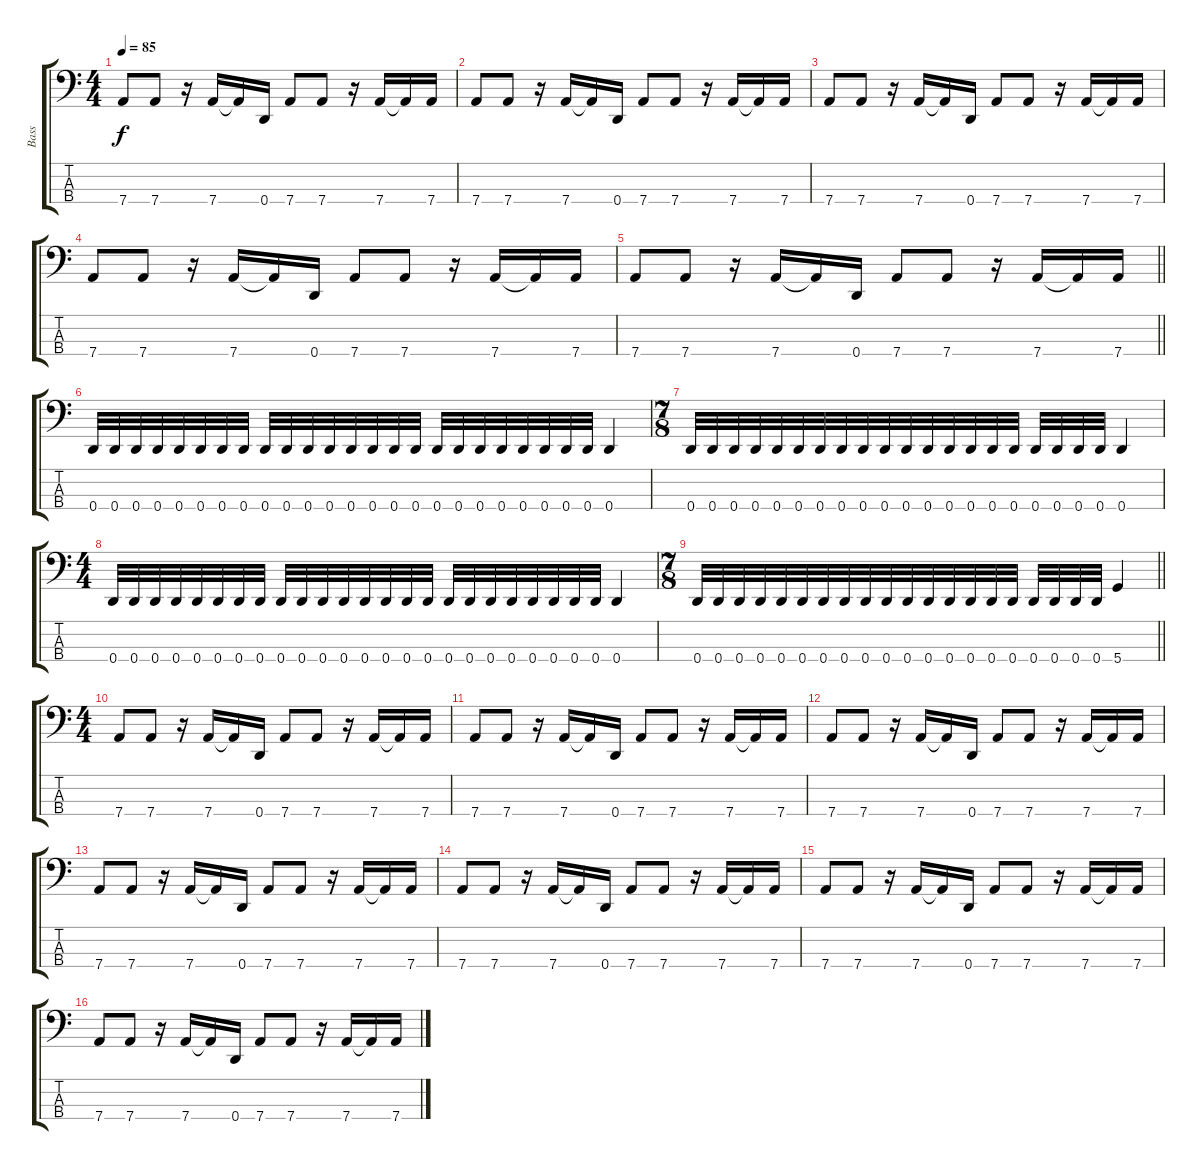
\track ("Bass" "Bass") {instrument electricbassfinger}
\staff {score tabs}
\tuning (F2 C2 G1 D1) {hide}
\ts (4 4)
\tempo 85
\clef f4
\ks c
7.4.8{dy f} 7.4.8 r.16 7.4.16 7.4{t}.16 0.4.16 7.4.8 7.4.8 r.16 7.4.16 7.4{t}.16 7.4.16 |
7.4.8 7.4.8 r.16 7.4.16 7.4{t}.16 0.4.16 7.4.8 7.4.8 r.16 7.4.16 7.4{t}.16 7.4.16 |
7.4.8 7.4.8 r.16 7.4.16 7.4{t}.16 0.4.16 7.4.8 7.4.8 r.16 7.4.16 7.4{t}.16 7.4.16 |
7.4.8 7.4.8 r.16 7.4.16 7.4{t}.16 0.4.16 7.4.8 7.4.8 r.16 7.4.16 7.4{t}.16 7.4.16 |
\barLineRight lightlight
7.4.8 7.4.8 r.16 7.4.16 7.4{t}.16 0.4.16 7.4.8 7.4.8 r.16 7.4.16 7.4{t}.16 7.4.16 |
\section ("" "")
0.4.32 0.4.32 0.4.32 0.4.32 0.4.32 0.4.32 0.4.32 0.4.32 0.4.32 0.4.32 0.4.32 0.4.32 0.4.32 0.4.32 0.4.32 0.4.32 0.4.32 0.4.32 0.4.32 0.4.32 0.4.32 0.4.32 0.4.32 0.4.32 0.4.4 |
\ts (7 8)
0.4.32 0.4.32 0.4.32 0.4.32 0.4.32 0.4.32 0.4.32 0.4.32 0.4.32 0.4.32 0.4.32 0.4.32 0.4.32 0.4.32 0.4.32 0.4.32 0.4.32 0.4.32 0.4.32 0.4.32 0.4.4 |
\ts (4 4)
0.4.32 0.4.32 0.4.32 0.4.32 0.4.32 0.4.32 0.4.32 0.4.32 0.4.32 0.4.32 0.4.32 0.4.32 0.4.32 0.4.32 0.4.32 0.4.32 0.4.32 0.4.32 0.4.32 0.4.32 0.4.32 0.4.32 0.4.32 0.4.32 0.4.4 |
\ts (7 8)
\barLineRight lightlight
0.4.32 0.4.32 0.4.32 0.4.32 0.4.32 0.4.32 0.4.32 0.4.32 0.4.32 0.4.32 0.4.32 0.4.32 0.4.32 0.4.32 0.4.32 0.4.32 0.4.32 0.4.32 0.4.32 0.4.32 5.4.4 |
\ts (4 4)
\section ("" "")
7.4.8 7.4.8 r.16 7.4.16 7.4{t}.16 0.4.16 7.4.8 7.4.8 r.16 7.4.16 7.4{t}.16 7.4.16 |
7.4.8 7.4.8 r.16 7.4.16 7.4{t}.16 0.4.16 7.4.8 7.4.8 r.16 7.4.16 7.4{t}.16 7.4.16 |
7.4.8 7.4.8 r.16 7.4.16 7.4{t}.16 0.4.16 7.4.8 7.4.8 r.16 7.4.16 7.4{t}.16 7.4.16 |
7.4.8 7.4.8 r.16 7.4.16 7.4{t}.16 0.4.16 7.4.8 7.4.8 r.16 7.4.16 7.4{t}.16 7.4.16 |
7.4.8 7.4.8 r.16 7.4.16 7.4{t}.16 0.4.16 7.4.8 7.4.8 r.16 7.4.16 7.4{t}.16 7.4.16 |
7.4.8 7.4.8 r.16 7.4.16 7.4{t}.16 0.4.16 7.4.8 7.4.8 r.16 7.4.16 7.4{t}.16 7.4.16 |
7.4.8 7.4.8 r.16 7.4.16 7.4{t}.16 0.4.16 7.4.8 7.4.8 r.16 7.4.16 7.4{t}.16 7.4.16
